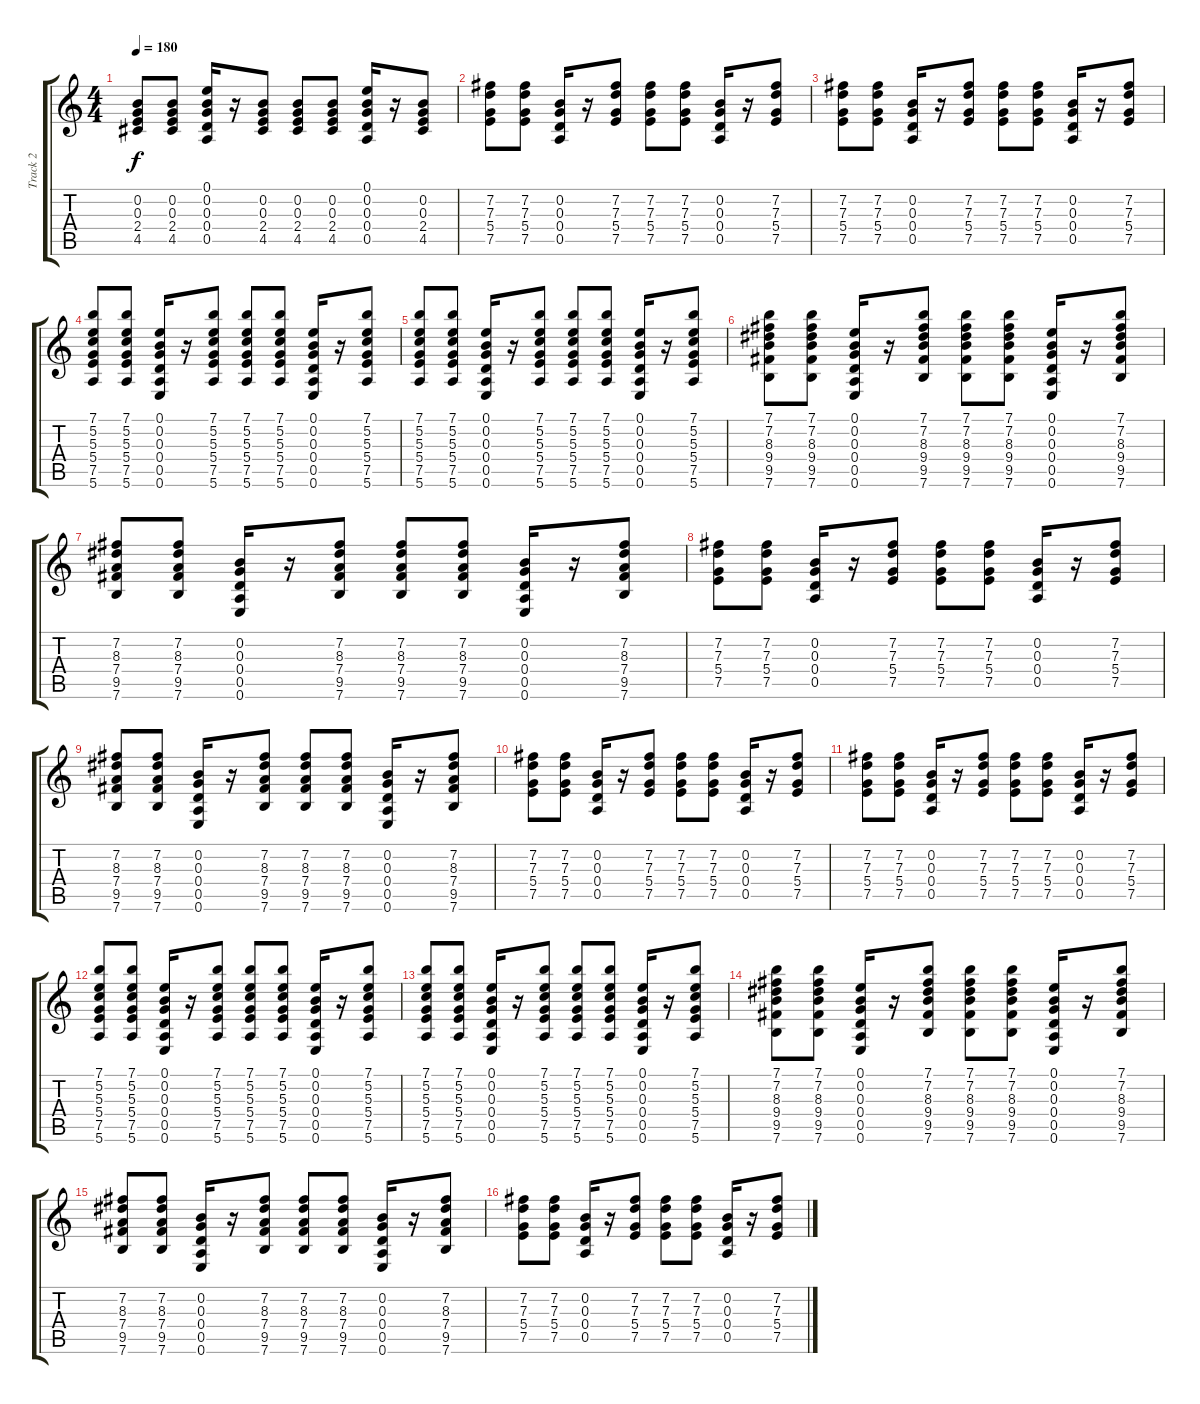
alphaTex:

\track ("Track 2" "Track 2") {instrument acousticguitarsteel}
\staff {score tabs}
\tuning (E4 B3 G3 D3 A2 E2) {hide}
\ts (4 4)
\tempo 180
\clef g2
\ks c
(0.2 0.3 2.4 4.5).8{dy f} (0.2 0.3 2.4 4.5).8 (0.1 0.2 0.3 0.4 0.5).16 r.16 (0.2 0.3 2.4 4.5).8 (0.2 0.3 2.4 4.5).8 (0.2 0.3 2.4 4.5).8 (0.1 0.2 0.3 0.4 0.5).16 r.16 (0.2 0.3 2.4 4.5).8 |
(7.2 7.3 5.4 7.5).8 (7.2 7.3 5.4 7.5).8 (0.2 0.3 0.4 0.5).16 r.16 (7.2 7.3 5.4 7.5).8 (7.2 7.3 5.4 7.5).8 (7.2 7.3 5.4 7.5).8 (0.2 0.3 0.4 0.5).16 r.16 (7.2 7.3 5.4 7.5).8 |
(7.2 7.3 5.4 7.5).8 (7.2 7.3 5.4 7.5).8 (0.2 0.3 0.4 0.5).16 r.16 (7.2 7.3 5.4 7.5).8 (7.2 7.3 5.4 7.5).8 (7.2 7.3 5.4 7.5).8 (0.2 0.3 0.4 0.5).16 r.16 (7.2 7.3 5.4 7.5).8 |
(7.1 5.2 5.3 5.4 7.5 5.6).8 (7.1 5.2 5.3 5.4 7.5 5.6).8 (0.1 0.2 0.3 0.4 0.5 0.6).16 r.16 (7.1 5.2 5.3 5.4 7.5 5.6).8 (7.1 5.2 5.3 5.4 7.5 5.6).8 (7.1 5.2 5.3 5.4 7.5 5.6).8 (0.1 0.2 0.3 0.4 0.5 0.6).16 r.16 (7.1 5.2 5.3 5.4 7.5 5.6).8 |
(7.1 5.2 5.3 5.4 7.5 5.6).8 (7.1 5.2 5.3 5.4 7.5 5.6).8 (0.1 0.2 0.3 0.4 0.5 0.6).16 r.16 (7.1 5.2 5.3 5.4 7.5 5.6).8 (7.1 5.2 5.3 5.4 7.5 5.6).8 (7.1 5.2 5.3 5.4 7.5 5.6).8 (0.1 0.2 0.3 0.4 0.5 0.6).16 r.16 (7.1 5.2 5.3 5.4 7.5 5.6).8 |
(7.1 7.2 8.3 9.4 9.5 7.6).8 (7.1 7.2 8.3 9.4 9.5 7.6).8 (0.1 0.2 0.3 0.4 0.5 0.6).16 r.16 (7.1 7.2 8.3 9.4 9.5 7.6).8 (7.1 7.2 8.3 9.4 9.5 7.6).8 (7.1 7.2 8.3 9.4 9.5 7.6).8 (0.1 0.2 0.3 0.4 0.5 0.6).16 r.16 (7.1 7.2 8.3 9.4 9.5 7.6).8 |
(7.2 8.3 7.4 9.5 7.6).8 (7.2 8.3 7.4 9.5 7.6).8 (0.2 0.3 0.4 0.5 0.6).16 r.16 (7.2 8.3 7.4 9.5 7.6).8 (7.2 8.3 7.4 9.5 7.6).8 (7.2 8.3 7.4 9.5 7.6).8 (0.2 0.3 0.4 0.5 0.6).16 r.16 (7.2 8.3 7.4 9.5 7.6).8 |
(7.2 7.3 5.4 7.5).8 (7.2 7.3 5.4 7.5).8 (0.2 0.3 0.4 0.5).16 r.16 (7.2 7.3 5.4 7.5).8 (7.2 7.3 5.4 7.5).8 (7.2 7.3 5.4 7.5).8 (0.2 0.3 0.4 0.5).16 r.16 (7.2 7.3 5.4 7.5).8 |
(7.2 8.3 7.4 9.5 7.6).8 (7.2 8.3 7.4 9.5 7.6).8 (0.2 0.3 0.4 0.5 0.6).16 r.16 (7.2 8.3 7.4 9.5 7.6).8 (7.2 8.3 7.4 9.5 7.6).8 (7.2 8.3 7.4 9.5 7.6).8 (0.2 0.3 0.4 0.5 0.6).16 r.16 (7.2 8.3 7.4 9.5 7.6).8 |
(7.2 7.3 5.4 7.5).8 (7.2 7.3 5.4 7.5).8 (0.2 0.3 0.4 0.5).16 r.16 (7.2 7.3 5.4 7.5).8 (7.2 7.3 5.4 7.5).8 (7.2 7.3 5.4 7.5).8 (0.2 0.3 0.4 0.5).16 r.16 (7.2 7.3 5.4 7.5).8 |
(7.2 7.3 5.4 7.5).8 (7.2 7.3 5.4 7.5).8 (0.2 0.3 0.4 0.5).16 r.16 (7.2 7.3 5.4 7.5).8 (7.2 7.3 5.4 7.5).8 (7.2 7.3 5.4 7.5).8 (0.2 0.3 0.4 0.5).16 r.16 (7.2 7.3 5.4 7.5).8 |
(7.1 5.2 5.3 5.4 7.5 5.6).8 (7.1 5.2 5.3 5.4 7.5 5.6).8 (0.1 0.2 0.3 0.4 0.5 0.6).16 r.16 (7.1 5.2 5.3 5.4 7.5 5.6).8 (7.1 5.2 5.3 5.4 7.5 5.6).8 (7.1 5.2 5.3 5.4 7.5 5.6).8 (0.1 0.2 0.3 0.4 0.5 0.6).16 r.16 (7.1 5.2 5.3 5.4 7.5 5.6).8 |
(7.1 5.2 5.3 5.4 7.5 5.6).8 (7.1 5.2 5.3 5.4 7.5 5.6).8 (0.1 0.2 0.3 0.4 0.5 0.6).16 r.16 (7.1 5.2 5.3 5.4 7.5 5.6).8 (7.1 5.2 5.3 5.4 7.5 5.6).8 (7.1 5.2 5.3 5.4 7.5 5.6).8 (0.1 0.2 0.3 0.4 0.5 0.6).16 r.16 (7.1 5.2 5.3 5.4 7.5 5.6).8 |
(7.1 7.2 8.3 9.4 9.5 7.6).8 (7.1 7.2 8.3 9.4 9.5 7.6).8 (0.1 0.2 0.3 0.4 0.5 0.6).16 r.16 (7.1 7.2 8.3 9.4 9.5 7.6).8 (7.1 7.2 8.3 9.4 9.5 7.6).8 (7.1 7.2 8.3 9.4 9.5 7.6).8 (0.1 0.2 0.3 0.4 0.5 0.6).16 r.16 (7.1 7.2 8.3 9.4 9.5 7.6).8 |
(7.2 8.3 7.4 9.5 7.6).8 (7.2 8.3 7.4 9.5 7.6).8 (0.2 0.3 0.4 0.5 0.6).16 r.16 (7.2 8.3 7.4 9.5 7.6).8 (7.2 8.3 7.4 9.5 7.6).8 (7.2 8.3 7.4 9.5 7.6).8 (0.2 0.3 0.4 0.5 0.6).16 r.16 (7.2 8.3 7.4 9.5 7.6).8 |
(7.2 7.3 5.4 7.5).8 (7.2 7.3 5.4 7.5).8 (0.2 0.3 0.4 0.5).16 r.16 (7.2 7.3 5.4 7.5).8 (7.2 7.3 5.4 7.5).8 (7.2 7.3 5.4 7.5).8 (0.2 0.3 0.4 0.5).16 r.16 (7.2 7.3 5.4 7.5).8
